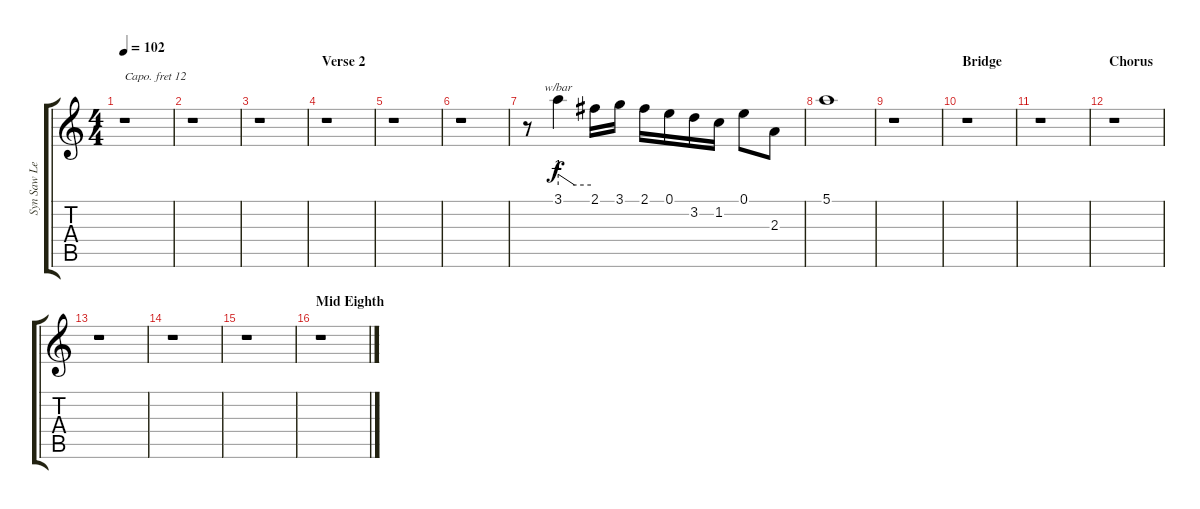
\track ("Syn Saw Leads" "Syn Saw Le") {instrument lead2sawtooth}
\staff {score tabs}
\capo 12
\tuning (E4 B3 G3 D3 A2 E2) {hide}
\ts (4 4)
\tempo 102
\clef g2
\ks c
r.1{dy f} |
r.1 |
r.1 |
\section ("" "Verse 2")
r.1 |
r.1 |
r.1 |
r.8 3.1.4{tbe (custom default 0 4 30 0 60 0)} 2.1.16 3.1.16 2.1.16 0.1.16 3.2.16 1.2.16 0.1.8 2.3.8 |
5.1.1 |
r.1 |
\section ("" "Bridge")
r.1 |
r.1 |
\section ("" "Chorus")
r.1 |
r.1 |
r.1 |
r.1 |
\section ("" "Mid Eighth")
r.1
